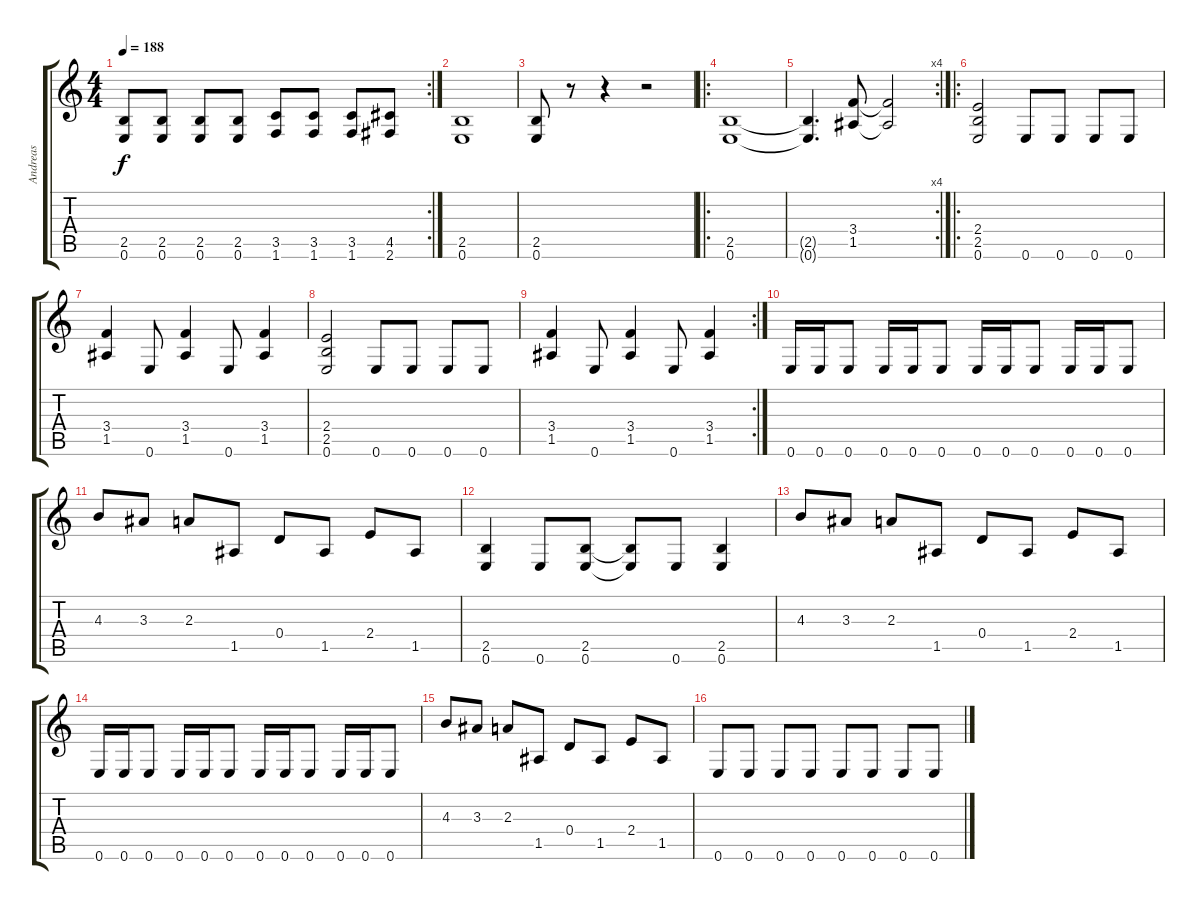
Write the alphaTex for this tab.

\track ("Andreas" "Andreas") {instrument distortionguitar}
\staff {score tabs}
\tuning (E4 B3 G3 D3 A2 E2) {hide}
\rc 2
\ts (4 4)
\tempo 188
\clef g2
\ks c
(2.5 0.6).8{dy f} (2.5 0.6).8 (2.5 0.6).8 (2.5 0.6).8 (3.5 1.6).8 (3.5 1.6).8 (3.5 1.6).8 (4.5 2.6).8 |
(2.5 0.6).1 |
(2.5 0.6).8 r.8 r.4 r.2 |
\ro
(2.5 0.6).1 |
\rc 4
(2.5{t} 0.6{t}).4{d} (3.4 1.5).8 (3.4{t} 1.5{t}).2 |
\ro
(2.4 2.5 0.6).2 0.6.8 0.6.8 0.6.8 0.6.8 |
(3.4 1.5).4 0.6.8 (3.4 1.5).4 0.6.8 (3.4 1.5).4 |
(2.4 2.5 0.6).2 0.6.8 0.6.8 0.6.8 0.6.8 |
\rc 2
(3.4 1.5).4 0.6.8 (3.4 1.5).4 0.6.8 (3.4 1.5).4 |
0.6.16 0.6.16 0.6.8 0.6.16 0.6.16 0.6.8 0.6.16 0.6.16 0.6.8 0.6.16 0.6.16 0.6.8 |
4.3.8 3.3.8 2.3.8 1.5.8 0.4.8 1.5.8 2.4.8 1.5.8 |
(2.5 0.6).4 0.6.8 (2.5 0.6).8 (2.5{t} 0.6{t}).8 0.6.8 (2.5 0.6).4 |
4.3.8 3.3.8 2.3.8 1.5.8 0.4.8 1.5.8 2.4.8 1.5.8 |
0.6.16 0.6.16 0.6.8 0.6.16 0.6.16 0.6.8 0.6.16 0.6.16 0.6.8 0.6.16 0.6.16 0.6.8 |
4.3.8 3.3.8 2.3.8 1.5.8 0.4.8 1.5.8 2.4.8 1.5.8 |
0.6.8 0.6.8 0.6.8 0.6.8 0.6.8 0.6.8 0.6.8 0.6.8
